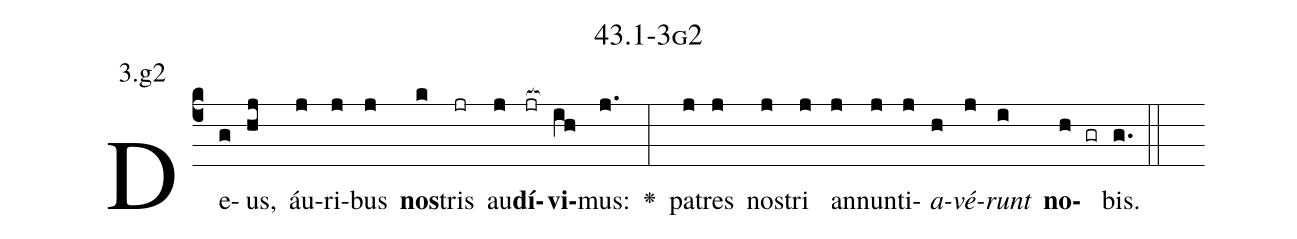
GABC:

name: 43.1-3g2;
annotation: 3.g2;
%%
(c4)De(g)us,(hj) áu(j)ri(j)bus(j) <b>nos</b>(k)tris(jr) au(j)<b>dí</b>(jr[ocb:1{])<b>vi</b>(ih[ocb:0}])mus:(j.) <v>\greheightstar</v>(:) pa(j)tres(j) nos(j)tri(j) an(j)nun(j)ti(j)<i>a</i>(h)<i>vé</i>(j)<i>runt</i>(i) <b>no</b>(h gr)bis.(g.) (::)


%E(j) u(h) o(j) u(i) a(h) e.(g.) (::)
